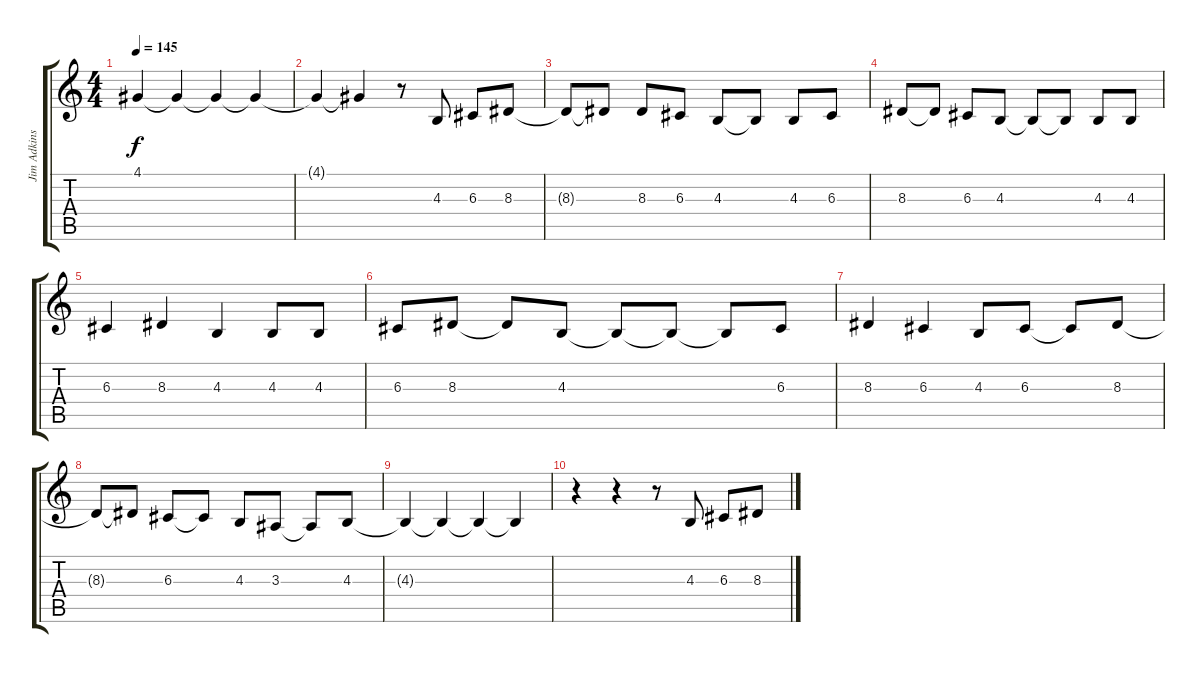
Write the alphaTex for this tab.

\track ("Jim Adkins" "Jim Adkins") {instrument lead6voice}
\staff {score tabs}
\tuning (E4 B3 G3 D3 A2 D2) {hide}
\ts (4 4)
\tempo 145
\clef g2
\ks c
4.1.4{dy f} 4.1{t}.4 4.1{t}.4 4.1{t}.4 |
4.1{t}.4 4.1{t}.4 r.8 4.3.8 6.3.8 8.3.8 |
8.3{t}.8 8.3{t}.8 8.3.8 6.3.8 4.3.8 4.3{t}.8 4.3.8 6.3.8 |
8.3.8 8.3{t}.8 6.3.8 4.3.8 4.3{t}.8 4.3{t}.8 4.3.8 4.3.8 |
6.3.4 8.3.4 4.3.4 4.3.8 4.3.8 |
6.3.8 8.3.8 8.3{t}.8 4.3.8 4.3{t}.8 4.3{t}.8 4.3{t}.8 6.3.8 |
8.3.4 6.3.4 4.3.8 6.3.8 6.3{t}.8 8.3.8 |
8.3{t}.8 8.3{t}.8 6.3.8 6.3{t}.8 4.3.8 3.3.8 3.3{t}.8 4.3.8 |
4.3{t}.4 4.3{t}.4 4.3{t}.4 4.3{t}.4 |
r.4 r.4 r.8 4.3.8 6.3.8 8.3.8
